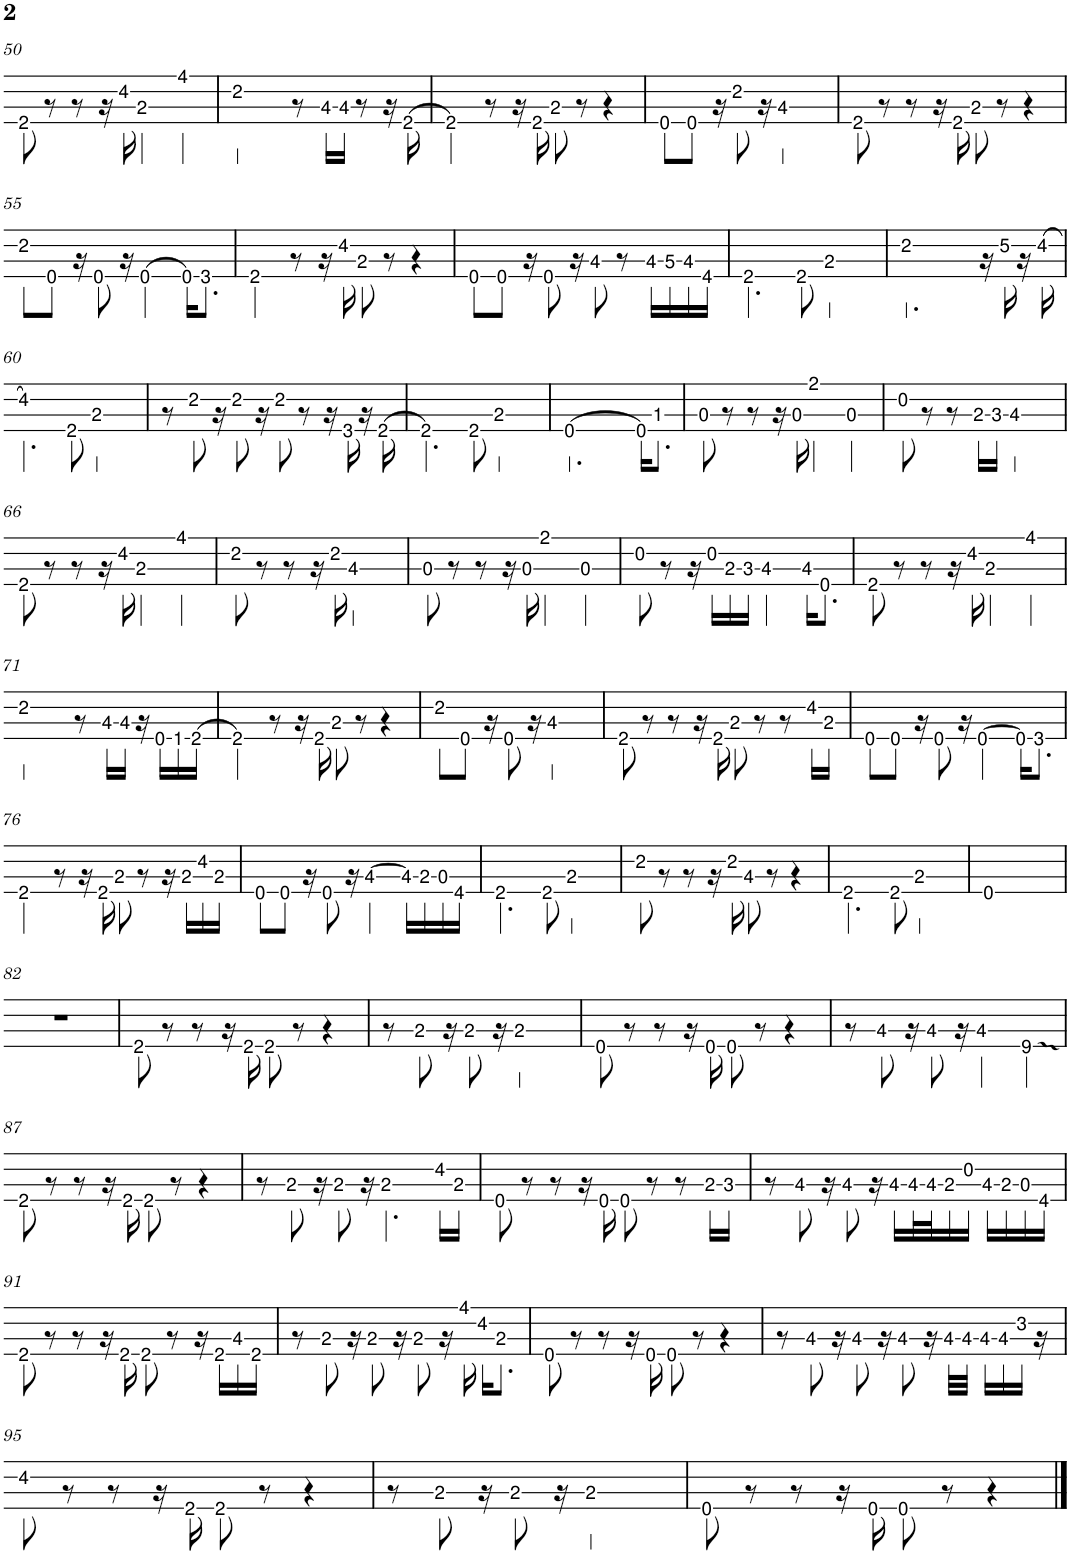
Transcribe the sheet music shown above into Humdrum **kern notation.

**kern
*part1
*staff1
*I"Bass Guitar
*I'B. Guit.
!!LO:PB:g=z
*
*Trd7c12
*k[]
*M4/4
=50
8FF#X\
8r
8r
16r
16F#X\
4BB\
4B\
=51
2E\
8r
16C#X\LL
16C#\JJ
8r
16r
[16FF#X\
=52
4FF#\]
8r
16r
16FF#X\
8BB\
8r
4r
=53
8EE\L
8EE\J
16r
8E\
16r
2C#X\
=54
8FF#X\
8r
8r
16r
16FF#\
8BB\
8r
4r
!!LO:LB:g=z
=55
8E\L
8EE\J
16r
8EE\
16r
[4EE\
16EE\KL]
8.GG\J
=56
4FF#X\
8r
16r
16F#X\
8BB\
8r
4r
=57
8EE\L
8EE\J
16r
8EE\
16r
8C#X\
8r
16C#\LL
16D\
16C#\
16GG#X\JJ
=58
4.FF#X\
8FF#\
2BB\
=59
2.E\
16r
16G\
16r
[16F#X\
!!LO:LB:g=z
=60
4.F#\]
8FF#X\
2BB\
=61
8r
8E\
16r
8E\
16r
8E\
8r
16r
16GG\
16r
[16FF#X\
=62
4.FF#\]
8FF#X\
2BB\
=63
[2.EE\
16EE\KL]
8.AA#X\J
=64
8AA\
8r
8r
16r
16AA\
4A\
4AA\
=65
8D\
8r
8r
16BB\LL
16C\JJ
2C#X\
!!LO:LB:g=z
=66
8FF#X\
8r
8r
16r
16F#X\
4BB\
4B\
=67
8E\
8r
8r
16r
16E\
2C#X\
=68
8AA\
8r
8r
16r
16AA\
4A\
4AA\
=69
8D\
8r
16r
16D\LL
16BB\
16C\JJ
4C#X\
16C#\KL
8.EE\J
=70
8FF#X\
8r
8r
16r
16F#X\
4BB\
4B\
!!LO:LB:g=z
=71
2E\
8r
16C#X\LL
16C#\JJ
16r
16EE\LL
16FF\
[16FF#X\JJ
=72
4FF#\]
8r
16r
16FF#X\
8BB\
8r
4r
=73
8E\L
8EE\J
16r
8EE\
16r
2C#X\
=74
8FF#X\
8r
8r
16r
16FF#\
8BB\
8r
8r
16F#X\LL
16BB\JJ
=75
8EE\L
8EE\J
16r
8EE\
16r
[4EE\
16EE\KL]
8.GG\J
!!LO:LB:g=z
=76
4FF#X\
8r
16r
16FF#\
8BB\
8r
16r
16BB\LL
16F#X\
16BB\JJ
=77
8EE\L
8EE\J
16r
8EE\
16r
[4C#X\
16C#\LL]
16BB\
16AA\
16GG#X\JJ
=78
4.FF#X\
8FF#\
2BB\
=79
8E\
8r
8r
16r
16E\
8C#X\
8r
4r
=80
4.FF#X\
8FF#\
2BB\
=81
1EE
!!LO:LB:g=z
=82
1r
=83
8FF#X\
8r
8r
16r
16FF#\
8FF#\
8r
4r
=84
8r
8BB\
16r
8BB\
16r
2BB\
=85
8EE\
8r
8r
16r
16EE\
8EE\
8r
4r
=86
8r
8C#X\
16r
8C#\
16r
4C#\
4C#\
!!LO:LB:g=z
=87
8FF#X\
8r
8r
16r
16FF#\
8FF#\
8r
4r
=88
8r
8BB\
16r
8BB\
16r
4.BB\
16F#X\LL
16BB\JJ
=89
8EE\
8r
8r
16r
16EE\
8EE\
8r
8r
16BB\LL
16C\JJ
=90
8r
8C#X\
16r
8C#\
16r
16C#\LL
32C#\L
32C#\J
16BB\
16D\JJ
16C#\LL
16BB\
16AA\
16GG#X\JJ
!!LO:LB:g=z
=91
8FF#X\
8r
8r
16r
16FF#\
8FF#\
8r
16r
16FF#\LL
16C#X\
16FF#\JJ
=92
8r
8BB\
16r
8BB\
16r
8BB\
16r
16B\
16F#X\KL
8.BB\J
=93
8EE\
8r
8r
16r
16EE\
8EE\
8r
4r
=94
8r
8C#X\
16r
8C#\
16r
8C#\
16r
32C#\LLL
32C#\JJJ
16C#\LL
16C#\
16F\JJ
16r
!!LO:LB:g=z
=95
8F#X\
8r
8r
16r
16FF#X\
8FF#\
8r
4r
=96
8r
8BB\
16r
8BB\
16r
2BB\
=97
8EE\
8r
8r
16r
16EE\
8EE\
8r
4r
==
*-
